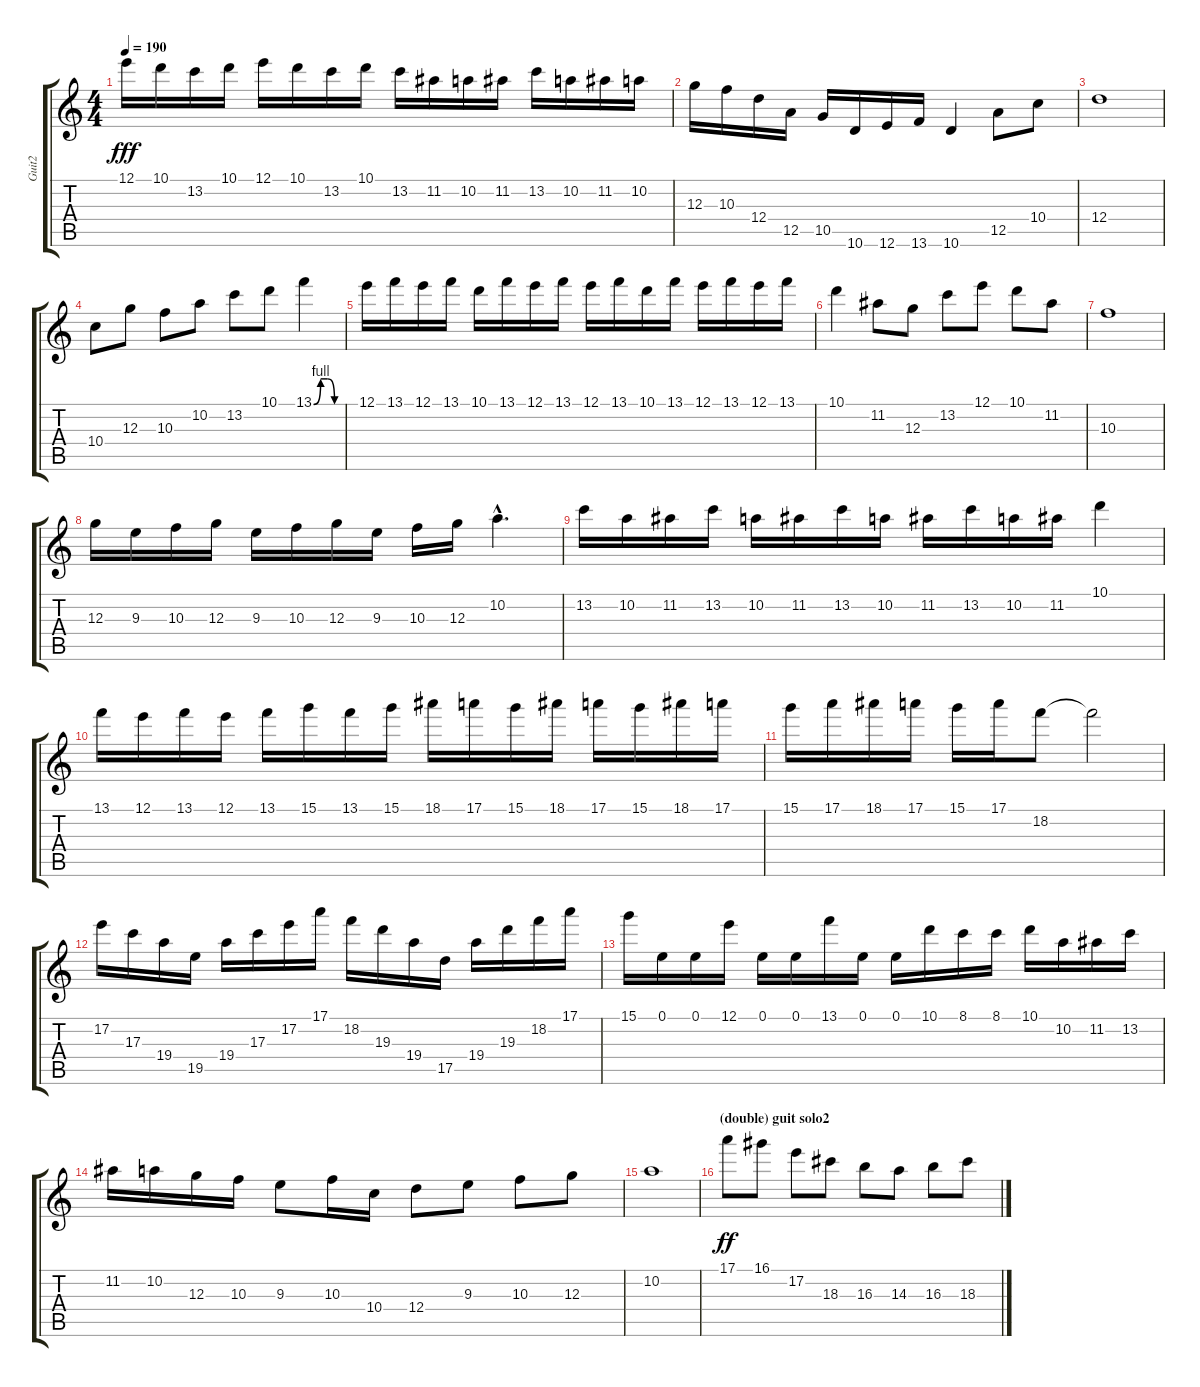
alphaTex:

\track ("Guit2" "Guit2") {instrument overdrivenguitar}
\staff {score tabs}
\tuning (E4 B3 G3 D3 A2 E2) {hide}
\ts (4 4)
\tempo 190
\clef g2
\ks c
12.1.16{dy fff} 10.1.16 13.2.16 10.1.16 12.1.16 10.1.16 13.2.16 10.1.16 13.2.16 11.2.16 10.2.16 11.2.16 13.2.16 10.2.16 11.2.16 10.2.16 |
12.3.16 10.3.16 12.4.16 12.5.16 10.5.16 10.6.16 12.6.16 13.6.16 10.6.4 12.5.8 10.4.8 |
12.4.1 |
10.4.8 12.3.8 10.3.8 10.2.8 13.2.8 10.1.8 13.1{be (custom 0 0 15 4 30 4 45 0 60 0)}.4 |
12.1.16 13.1.16 12.1.16 13.1.16 10.1.16 13.1.16 12.1.16 13.1.16 12.1.16 13.1.16 10.1.16 13.1.16 12.1.16 13.1.16 12.1.16 13.1.16 |
10.1.4 11.2.8 12.3.8 13.2.8 12.1.8 10.1.8 11.2.8 |
10.3.1 |
12.3.16 9.3.16 10.3.16 12.3.16 9.3.16 10.3.16 12.3.16 9.3.16 10.3.16 12.3.16 10.2{hac}.4{d} |
13.2.16 10.2.16 11.2.16 13.2.16 10.2.16 11.2.16 13.2.16 10.2.16 11.2.16 13.2.16 10.2.16 11.2.16 10.1.4 |
13.1.16 12.1.16 13.1.16 12.1.16 13.1.16 15.1.16 13.1.16 15.1.16 18.1.16 17.1.16 15.1.16 18.1.16 17.1.16 15.1.16 18.1.16 17.1.16 |
15.1.16 17.1.16 18.1.16 17.1.16 15.1.16 17.1.16 18.2.8 18.2{t}.2 |
17.2.16 17.3.16 19.4.16 19.5.16 19.4.16 17.3.16 17.2.16 17.1.16 18.2.16 19.3.16 19.4.16 17.5.16 19.4.16 19.3.16 18.2.16 17.1.16 |
15.1.16 0.1.16 0.1.16 12.1.16 0.1.16 0.1.16 13.1.16 0.1.16 0.1.16 10.1.16 8.1.16 8.1.16 10.1.16 10.2.16 11.2.16 13.2.16 |
11.2.16 10.2.16 12.3.16 10.3.16 9.3.8 10.3.16 10.4.16 12.4.8 9.3.8 10.3.8 12.3.8 |
10.2.1 |
\section ("" "(double) guit solo2")
17.1.8{dy ff} 16.1.8 17.2.8 18.3.8 16.3.8 14.3.8 16.3.8 18.3.8
